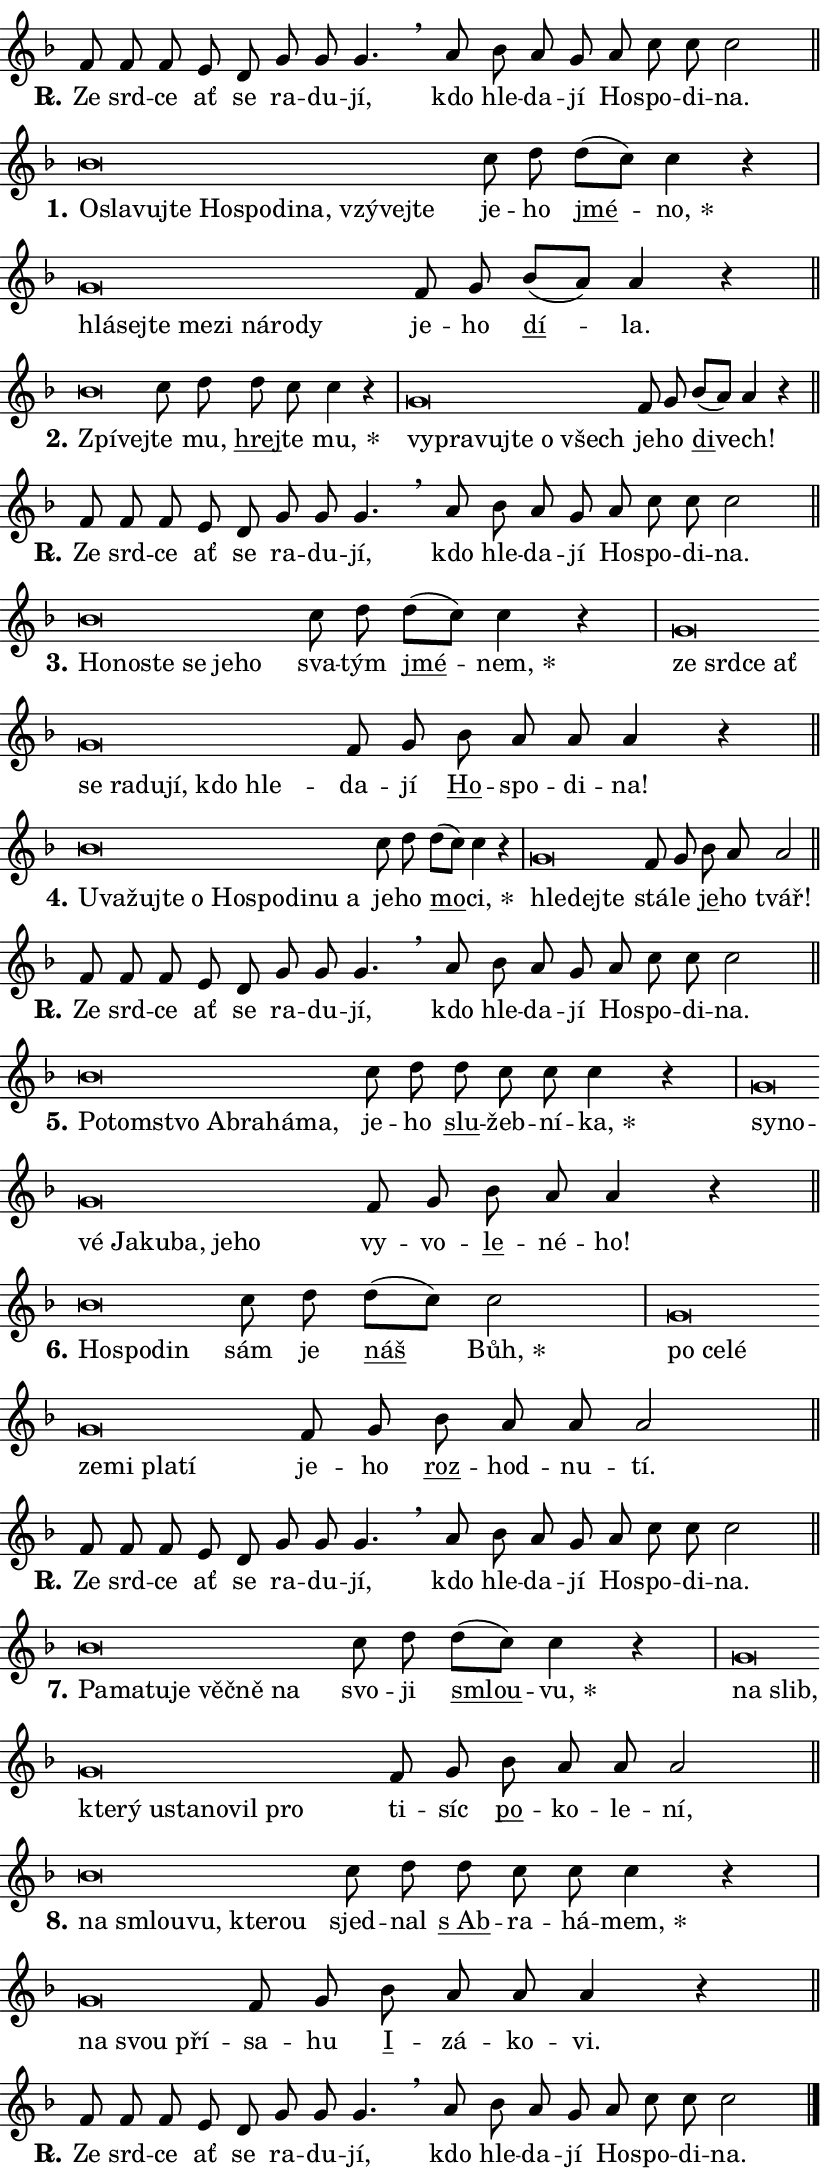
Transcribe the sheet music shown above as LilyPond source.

\version "2.24.0"
\header { tagline = "" }
\paper {
  indent = 0\cm
  top-margin = 0\cm
  right-margin = 0.13\cm % to fit lyric hyphens
  bottom-margin = 0\cm
  left-margin = 0\cm
  paper-width = 14\cm
  page-breaking = #ly:one-page-breaking
  system-system-spacing.basic-distance = #11
  score-system-spacing.basic-distance = #11
  ragged-last = ##f
}


%% Author: Thomas Morley
%% https://lists.gnu.org/archive/html/lilypond-user/2020-05/msg00002.html
#(define (line-position grob)
"Returns position of @var[grob} in current system:
   @code{'start}, if at first time-step
   @code{'end}, if at last time-step
   @code{'middle} otherwise
"
  (let* ((col (ly:item-get-column grob))
         (ln (ly:grob-object col 'left-neighbor))
         (rn (ly:grob-object col 'right-neighbor))
         (col-to-check-left (if (ly:grob? ln) ln col))
         (col-to-check-right (if (ly:grob? rn) rn col))
         (break-dir-left
           (and
             (ly:grob-property col-to-check-left 'non-musical #f)
             (ly:item-break-dir col-to-check-left)))
         (break-dir-right
           (and
             (ly:grob-property col-to-check-right 'non-musical #f)
             (ly:item-break-dir col-to-check-right))))
        (cond ((eqv? 1 break-dir-left) 'start)
              ((eqv? -1 break-dir-right) 'end)
              (else 'middle))))

#(define (tranparent-at-line-position vctor)
  (lambda (grob)
  "Relying on @code{line-position} select the relevant enry from @var{vctor}.
Used to determine transparency,"
    (case (line-position grob)
      ((end) (not (vector-ref vctor 0)))
      ((middle) (not (vector-ref vctor 1)))
      ((start) (not (vector-ref vctor 2))))))

noteHeadBreakVisibility =
#(define-music-function (break-visibility)(vector?)
"Makes @code{NoteHead}s transparent relying on @var{break-visibility}"
#{
  \override NoteHead.transparent =
    #(tranparent-at-line-position break-visibility)
#})

#(define delete-ledgers-for-transparent-note-heads
  (lambda (grob)
    "Reads whether a @code{NoteHead} is transparent.
If so this @code{NoteHead} is removed from @code{'note-heads} from
@var{grob}, which is supposed to be @code{LedgerLineSpanner}.
As a result ledgers are not printed for this @code{NoteHead}"
    (let* ((nhds-array (ly:grob-object grob 'note-heads))
           (nhds-list
             (if (ly:grob-array? nhds-array)
                 (ly:grob-array->list nhds-array)
                 '()))
           ;; Relies on the transparent-property being done before
           ;; Staff.LedgerLineSpanner.after-line-breaking is executed.
           ;; This is fragile ...
           (to-keep
             (remove
               (lambda (nhd)
                 (ly:grob-property nhd 'transparent #f))
               nhds-list)))
      ;; TODO find a better method to iterate over grob-arrays, similiar
      ;; to filter/remove etc for lists
      ;; For now rebuilt from scratch
      (set! (ly:grob-object grob 'note-heads)  '())
      (for-each
        (lambda (nhd)
          (ly:pointer-group-interface::add-grob grob 'note-heads nhd))
        to-keep))))

squashNotes = {
  \override NoteHead.X-extent = #'(-0.2 . 0.2)
  \override NoteHead.Y-extent = #'(-0.75 . 0)
  \override NoteHead.stencil =
    #(lambda (grob)
       (let ((pos (ly:grob-property grob 'staff-position)))
         (begin
           (if (< pos -7) (display "ERROR: Lower brevis then expected\n") (display ""))
           (if (<= pos -6) ly:text-interface::print ly:note-head::print))))
}
unSquashNotes = {
  \revert NoteHead.X-extent
  \revert NoteHead.Y-extent
  \revert NoteHead.stencil
}

hideNotes = \noteHeadBreakVisibility #begin-of-line-visible
unHideNotes = \noteHeadBreakVisibility #all-visible

% work-around for resetting accidentals
% https://lilypond.org/doc/v2.23/Documentation/notation/displaying-rhythms#unmetered-music
cadenzaMeasure = {
  \cadenzaOff
  \partial 1024 s1024
  \cadenzaOn
}

#(define-markup-command (accent layout props text) (markup?)
  "Underline accented syllable"
  (interpret-markup layout props
    #{\markup \override #'(offset . 4.3) \underline { #text }#}))

responsum = \markup \concat {
  "R" \hspace #-1.05 \path #0.1 #'((moveto 0 0.07) (lineto 0.9 0.8)) \hspace #0.05 "."
}

spaceSize = #0.6828661417322834 % exact space size for TeX Gyre Schola

\layout {
  \context {
    \Staff
    \remove "Time_signature_engraver"
    \override LedgerLineSpanner.after-line-breaking = #delete-ledgers-for-transparent-note-heads
  }
  \context {
    \Lyrics {
      \override LyricSpace.minimum-distance = \spaceSize
      \override LyricText.font-name = #"TeX Gyre Schola"
      \override LyricText.font-size = 1
      \override StanzaNumber.font-name = #"TeX Gyre Schola Bold"
      \override StanzaNumber.font-size = 1
    }
  }
  \context {
    \Score 
    \override NoteHead.text =
      #(lambda (grob) 
        (let ((pos (ly:grob-property grob 'staff-position)))
          #{\markup {
            \combine
              \halign #-0.55 \raise #(if (= pos -6) 0 0.5) \override #'(thickness . 2) \draw-line #'(3.2 . 0)
              \musicglyph "noteheads.sM1"
          }#}))
  }
}

% magnetic-lyrics.ily
%
%   written by
%     Jean Abou Samra <jean@abou-samra.fr>
%     Werner Lemberg <wl@gnu.org>
%
%   adapted by
%     Jiri Hon <jiri.hon@gmail.com>
%
% Version 2022-Apr-15

% https://www.mail-archive.com/lilypond-user@gnu.org/msg149350.html

#(define (Left_hyphen_pointer_engraver context)
   "Collect syllable-hyphen-syllable occurrences in lyrics and store
them in properties.  This engraver only looks to the left.  For
example, if the lyrics input is @code{foo -- bar}, it does the
following.

@itemize @bullet
@item
Set the @code{text} property of the @code{LyricHyphen} grob between
@q{foo} and @q{bar} to @code{foo}.

@item
Set the @code{left-hyphen} property of the @code{LyricText} grob with
text @q{foo} to the @code{LyricHyphen} grob between @q{foo} and
@q{bar}.
@end itemize

Use this auxiliary engraver in combination with the
@code{lyric-@/text::@/apply-@/magnetic-@/offset!} hook."
   (let ((hyphen #f)
         (text #f))
     (make-engraver
      (acknowledgers
       ((lyric-syllable-interface engraver grob source-engraver)
        (set! text grob)))
      (end-acknowledgers
       ((lyric-hyphen-interface engraver grob source-engraver)
        ;(when (not (grob::has-interface grob 'lyric-space-interface))
          (set! hyphen grob)));)
      ((stop-translation-timestep engraver)
       (when (and text hyphen)
         (ly:grob-set-object! text 'left-hyphen hyphen))
       (set! text #f)
       (set! hyphen #f)))))

#(define (lyric-text::apply-magnetic-offset! grob)
   "If the space between two syllables is less than the value in
property @code{LyricText@/.details@/.squash-threshold}, move the right
syllable to the left so that it gets concatenated with the left
syllable.

Use this function as a hook for
@code{LyricText@/.after-@/line-@/breaking} if the
@code{Left_@/hyphen_@/pointer_@/engraver} is active."
   (let ((hyphen (ly:grob-object grob 'left-hyphen #f)))
     (when hyphen
       (let ((left-text (ly:spanner-bound hyphen LEFT)))
         (when (grob::has-interface left-text 'lyric-syllable-interface)
           (let* ((common (ly:grob-common-refpoint grob left-text X))
                  (this-x-ext (ly:grob-extent grob common X))
                  (left-x-ext
                   (begin
                     ;; Trigger magnetism for left-text.
                     (ly:grob-property left-text 'after-line-breaking)
                     (ly:grob-extent left-text common X)))
                  ;; `delta` is the gap width between two syllables.
                  (delta (- (interval-start this-x-ext)
                            (interval-end left-x-ext)))
                  (details (ly:grob-property grob 'details))
                  (threshold (assoc-get 'squash-threshold details 0.2)))
             (when (< delta threshold)
               (let* (;; We have to manipulate the input text so that
                      ;; ligatures crossing syllable boundaries are not
                      ;; disabled.  For languages based on the Latin
                      ;; script this is essentially a beautification.
                      ;; However, for non-Western scripts it can be a
                      ;; necessity.
                      (lt (ly:grob-property left-text 'text))
                      (rt (ly:grob-property grob 'text))
                      (is-space (grob::has-interface hyphen 'lyric-space-interface))
                      (space (if is-space " " ""))
                      (extra-delta (if is-space spaceSize 0))
                      ;; Append new syllable.
                      (ltrt-space (if (and (string? lt) (string? rt))
                                (string-append lt space rt)
                                (make-concat-markup (list lt space rt))))
                      ;; Right-align `ltrt` to the right side.
                      (ltrt-space-markup (grob-interpret-markup
                               grob
                               (make-translate-markup
                                (cons (interval-length this-x-ext) 0)
                                (make-right-align-markup ltrt-space)))))
                 (begin
                   ;; Don't print `left-text`.
                   (ly:grob-set-property! left-text 'stencil #f)
                   ;; Set text and stencil (which holds all collected
                   ;; syllables so far) and shift it to the left.
                   (ly:grob-set-property! grob 'text ltrt-space)
                   (ly:grob-set-property! grob 'stencil ltrt-space-markup)
                   (ly:grob-translate-axis! grob (- (- delta extra-delta)) X))))))))))


#(define (lyric-hyphen::displace-bounds-first grob)
   ;; Make very sure this callback isn't triggered too early.
   (let ((left (ly:spanner-bound grob LEFT))
         (right (ly:spanner-bound grob RIGHT)))
     (ly:grob-property left 'after-line-breaking)
     (ly:grob-property right 'after-line-breaking)
     (ly:lyric-hyphen::print grob)))

squashThreshold = #0.4

\layout {
  \context {
    \Lyrics
    \consists #Left_hyphen_pointer_engraver
    \override LyricText.after-line-breaking =
      #lyric-text::apply-magnetic-offset!
    \override LyricHyphen.stencil = #lyric-hyphen::displace-bounds-first
    \override LyricText.details.squash-threshold = \squashThreshold
    \override LyricHyphen.minimum-distance = 0
    \override LyricHyphen.minimum-length = \squashThreshold
  }
}

squashText = \override LyricText.details.squash-threshold = 9999
unSquashText = \override LyricText.details.squash-threshold = \squashThreshold

leftText = \override LyricText.self-alignment-X = #LEFT
unLeftText = \revert LyricText.self-alignment-X

starOffset = #(lambda (grob) 
                (let ((x_offset (ly:self-alignment-interface::aligned-on-x-parent grob)))
                  (if (= x_offset 0) 0 (+ x_offset 1.2))))

star = #(define-music-function (syllable)(string?)
"Append star separator at the end of a syllable"
#{
  \once \override LyricText.X-offset = #starOffset
  \lyricmode { \markup {
    #syllable
    \override #'((font-name . "TeX Gyre Schola Bold")) \hspace #0.2 \lower #0.65 \larger "*"
  } }
#})

starAccent = #(define-music-function (syllable)(string?)
"Append star separator at the end of a syllable and make accent"
#{
  \once \override LyricText.X-offset = #starOffset
  \lyricmode { \markup {
    \accent #syllable
    \override #'((font-name . "TeX Gyre Schola Bold")) \hspace #0.2 \lower #0.65 \larger "*"
  } }
#})

breath = #(define-music-function (syllable)(string?)
"Append breathing indicator at the end of a syllable"
#{
  \lyricmode { \markup { #syllable "+" } }
#})

optionalBreath = #(define-music-function (syllable)(string?)
"Append optional breathing indicator at the end of a syllable"
#{
  \lyricmode { \markup { #syllable "(+)" } }
#})


\score {
    <<
        \new Voice = "melody" { \cadenzaOn \key f \major \relative { f'8 f f e d g g g4. \breathe \bar "" a8 bes a g \bar "" a c c c2 \cadenzaMeasure \bar "||" \break } }
        \new Lyrics \lyricsto "melody" { \lyricmode { \set stanza = \responsum
Ze srd -- ce ať se ra -- du -- jí, kdo hle -- da -- jí Ho -- spo -- di -- na. } }
    >>
    \layout {}
}

\score {
    <<
        \new Voice = "melody" { \cadenzaOn \key f \major \relative { \squashNotes bes'\breve*1/16 \hideNotes \breve*1/16 \bar "" \breve*1/16 \bar "" \breve*1/16 \bar "" \breve*1/16 \bar "" \breve*1/16 \bar "" \breve*1/16 \bar "" \breve*1/16 \bar "" \breve*1/16 \bar "" \breve*1/16 \breve*1/16 \bar "" \unHideNotes \unSquashNotes c8 d \bar "" d[( c)] c4 r \cadenzaMeasure \bar "|" \squashNotes g\breve*1/16 \hideNotes \breve*1/16 \bar "" \breve*1/16 \bar "" \breve*1/16 \bar "" \breve*1/16 \bar "" \breve*1/16 \bar "" \breve*1/16 \breve*1/16 \bar "" \unHideNotes \unSquashNotes f8 g \bar "" bes[( a)] a4 r \cadenzaMeasure \bar "||" \break } }
        \new Lyrics \lyricsto "melody" { \lyricmode { \set stanza = "1."
\leftText O -- \squashText sla -- vuj -- te Ho -- spo -- di -- na, vzý -- vej -- te \unLeftText \unSquashText je -- ho \markup \accent jmé -- \star no, \leftText hlá -- \squashText sej -- te me -- zi ná -- ro -- dy \unLeftText \unSquashText je -- ho \markup \accent dí -- la. } }
    >>
    \layout {}
}

\score {
    <<
        \new Voice = "melody" { \cadenzaOn \key f \major \relative { \squashNotes bes'\breve*1/16 \hideNotes \breve*1/16 \bar "" \unHideNotes \unSquashNotes c8 d \bar "" d c c4 r \cadenzaMeasure \bar "|" \squashNotes g\breve*1/16 \hideNotes \breve*1/16 \bar "" \breve*1/16 \bar "" \breve*1/16 \bar "" \breve*1/16 \breve*1/16 \bar "" \unHideNotes \unSquashNotes f8 g \bar "" bes[( a)] a4 r \cadenzaMeasure \bar "||" \break } }
        \new Lyrics \lyricsto "melody" { \lyricmode { \set stanza = "2."
\leftText Zpí -- \squashText vej -- \unLeftText \unSquashText te mu, \markup \accent hrej -- te \star mu, \leftText vy -- \squashText pra -- vuj -- te o všech \unLeftText \unSquashText je -- ho \markup \accent di -- vech! } }
    >>
    \layout {}
}

\score {
    <<
        \new Voice = "melody" { \cadenzaOn \key f \major \relative { f'8 f f e d g g g4. \breathe \bar "" a8 bes a g \bar "" a c c c2 \cadenzaMeasure \bar "||" \break } }
        \new Lyrics \lyricsto "melody" { \lyricmode { \set stanza = \responsum
Ze srd -- ce ať se ra -- du -- jí, kdo hle -- da -- jí Ho -- spo -- di -- na. } }
    >>
    \layout {}
}

\score {
    <<
        \new Voice = "melody" { \cadenzaOn \key f \major \relative { \squashNotes bes'\breve*1/16 \hideNotes \breve*1/16 \bar "" \breve*1/16 \bar "" \breve*1/16 \bar "" \breve*1/16 \breve*1/16 \bar "" \unHideNotes \unSquashNotes c8 d \bar "" d[( c)] c4 r \cadenzaMeasure \bar "|" \squashNotes g\breve*1/16 \hideNotes \breve*1/16 \bar "" \breve*1/16 \bar "" \breve*1/16 \bar "" \breve*1/16 \bar "" \breve*1/16 \bar "" \breve*1/16 \bar "" \breve*1/16 \bar "" \breve*1/16 \breve*1/16 \bar "" \unHideNotes \unSquashNotes f8 g \bar "" bes a a a4 r \cadenzaMeasure \bar "||" \break } }
        \new Lyrics \lyricsto "melody" { \lyricmode { \set stanza = "3."
\leftText Ho -- \squashText no -- ste se je -- ho \unLeftText \unSquashText sva -- tým \markup \accent jmé -- \star nem, \leftText ze \squashText srd -- ce ať se ra -- du -- jí, kdo hle -- \unLeftText \unSquashText da -- jí \markup \accent Ho -- spo -- di -- na! } }
    >>
    \layout {}
}

\score {
    <<
        \new Voice = "melody" { \cadenzaOn \key f \major \relative { \squashNotes bes'\breve*1/16 \hideNotes \breve*1/16 \bar "" \breve*1/16 \bar "" \breve*1/16 \bar "" \breve*1/16 \bar "" \breve*1/16 \bar "" \breve*1/16 \bar "" \breve*1/16 \bar "" \breve*1/16 \breve*1/16 \bar "" \unHideNotes \unSquashNotes c8 d \bar "" d[( c)] c4 r \cadenzaMeasure \bar "|" \squashNotes g\breve*1/16 \hideNotes \breve*1/16 \breve*1/16 \bar "" \unHideNotes \unSquashNotes f8 g \bar "" bes a a2 \cadenzaMeasure \bar "||" \break } }
        \new Lyrics \lyricsto "melody" { \lyricmode { \set stanza = "4."
\leftText U -- \squashText va -- žuj -- te o Ho -- spo -- di -- nu a \unLeftText \unSquashText je -- ho \markup \accent mo -- \star ci, \leftText hle -- \squashText dej -- te \unLeftText \unSquashText stá -- le \markup \accent je -- ho tvář! } }
    >>
    \layout {}
}

\score {
    <<
        \new Voice = "melody" { \cadenzaOn \key f \major \relative { f'8 f f e d g g g4. \breathe \bar "" a8 bes a g \bar "" a c c c2 \cadenzaMeasure \bar "||" \break } }
        \new Lyrics \lyricsto "melody" { \lyricmode { \set stanza = \responsum
Ze srd -- ce ať se ra -- du -- jí, kdo hle -- da -- jí Ho -- spo -- di -- na. } }
    >>
    \layout {}
}

\score {
    <<
        \new Voice = "melody" { \cadenzaOn \key f \major \relative { \squashNotes bes'\breve*1/16 \hideNotes \breve*1/16 \bar "" \breve*1/16 \bar "" \breve*1/16 \bar "" \breve*1/16 \bar "" \breve*1/16 \breve*1/16 \bar "" \unHideNotes \unSquashNotes c8 d \bar "" d c c c4 r \cadenzaMeasure \bar "|" \squashNotes g\breve*1/16 \hideNotes \breve*1/16 \bar "" \breve*1/16 \bar "" \breve*1/16 \bar "" \breve*1/16 \bar "" \breve*1/16 \bar "" \breve*1/16 \breve*1/16 \bar "" \unHideNotes \unSquashNotes f8 g \bar "" bes a a4 r \cadenzaMeasure \bar "||" \break } }
        \new Lyrics \lyricsto "melody" { \lyricmode { \set stanza = "5."
\leftText Po -- \squashText tom -- stvo Ab -- ra -- há -- ma, \unLeftText \unSquashText je -- ho \markup \accent slu -- žeb -- ní -- \star ka, \leftText sy -- \squashText no -- vé Ja -- ku -- ba, je -- ho \unLeftText \unSquashText vy -- vo -- \markup \accent le -- né -- ho! } }
    >>
    \layout {}
}

\score {
    <<
        \new Voice = "melody" { \cadenzaOn \key f \major \relative { \squashNotes bes'\breve*1/16 \hideNotes \breve*1/16 \breve*1/16 \bar "" \unHideNotes \unSquashNotes c8 d \bar "" d[( c)] c2 \cadenzaMeasure \bar "|" \squashNotes g\breve*1/16 \hideNotes \breve*1/16 \bar "" \breve*1/16 \bar "" \breve*1/16 \bar "" \breve*1/16 \bar "" \breve*1/16 \breve*1/16 \bar "" \unHideNotes \unSquashNotes f8 g \bar "" bes a a a2 \cadenzaMeasure \bar "||" \break } }
        \new Lyrics \lyricsto "melody" { \lyricmode { \set stanza = "6."
\leftText Ho -- \squashText spo -- din \unLeftText \unSquashText sám je \markup \accent náš \star Bůh, \leftText po \squashText ce -- lé ze -- mi pla -- tí \unLeftText \unSquashText je -- ho \markup \accent roz -- hod -- nu -- tí. } }
    >>
    \layout {}
}

\score {
    <<
        \new Voice = "melody" { \cadenzaOn \key f \major \relative { f'8 f f e d g g g4. \breathe \bar "" a8 bes a g \bar "" a c c c2 \cadenzaMeasure \bar "||" \break } }
        \new Lyrics \lyricsto "melody" { \lyricmode { \set stanza = \responsum
Ze srd -- ce ať se ra -- du -- jí, kdo hle -- da -- jí Ho -- spo -- di -- na. } }
    >>
    \layout {}
}

\score {
    <<
        \new Voice = "melody" { \cadenzaOn \key f \major \relative { \squashNotes bes'\breve*1/16 \hideNotes \breve*1/16 \bar "" \breve*1/16 \bar "" \breve*1/16 \bar "" \breve*1/16 \bar "" \breve*1/16 \breve*1/16 \bar "" \unHideNotes \unSquashNotes c8 d \bar "" d[( c)] c4 r \cadenzaMeasure \bar "|" \squashNotes g\breve*1/16 \hideNotes \breve*1/16 \bar "" \breve*1/16 \bar "" \breve*1/16 \bar "" \breve*1/16 \bar "" \breve*1/16 \bar "" \breve*1/16 \bar "" \breve*1/16 \breve*1/16 \bar "" \unHideNotes \unSquashNotes f8 g \bar "" bes a a a2 \cadenzaMeasure \bar "||" \break } }
        \new Lyrics \lyricsto "melody" { \lyricmode { \set stanza = "7."
\leftText Pa -- \squashText ma -- tu -- je věč -- ně na \unLeftText \unSquashText svo -- ji \markup \accent smlou -- \star vu, \leftText na \squashText slib, kte -- rý u -- sta -- no -- vil pro \unLeftText \unSquashText ti -- síc \markup \accent po -- ko -- le -- ní, } }
    >>
    \layout {}
}

\score {
    <<
        \new Voice = "melody" { \cadenzaOn \key f \major \relative { \squashNotes bes'\breve*1/16 \hideNotes \breve*1/16 \bar "" \breve*1/16 \bar "" \breve*1/16 \breve*1/16 \bar "" \unHideNotes \unSquashNotes c8 d \bar "" d c c c4 r \cadenzaMeasure \bar "|" \squashNotes g\breve*1/16 \hideNotes \breve*1/16 \breve*1/16 \bar "" \unHideNotes \unSquashNotes f8 g \bar "" bes a a a4 r \cadenzaMeasure \bar "||" \break } }
        \new Lyrics \lyricsto "melody" { \lyricmode { \set stanza = "8."
\leftText na \squashText smlou -- vu, kte -- rou \unLeftText \unSquashText sjed -- nal \markup \accent "s Ab" -- ra -- há -- \star mem, \leftText na \squashText svou pří -- \unLeftText \unSquashText sa -- hu \markup \accent I -- zá -- ko -- vi. } }
    >>
    \layout {}
}

\score {
    <<
        \new Voice = "melody" { \cadenzaOn \key f \major \relative { f'8 f f e d g g g4. \breathe \bar "" a8 bes a g \bar "" a c c c2 \cadenzaMeasure \bar "||" \break } \bar "|." }
        \new Lyrics \lyricsto "melody" { \lyricmode { \set stanza = \responsum
Ze srd -- ce ať se ra -- du -- jí, kdo hle -- da -- jí Ho -- spo -- di -- na. } }
    >>
    \layout {}
}
